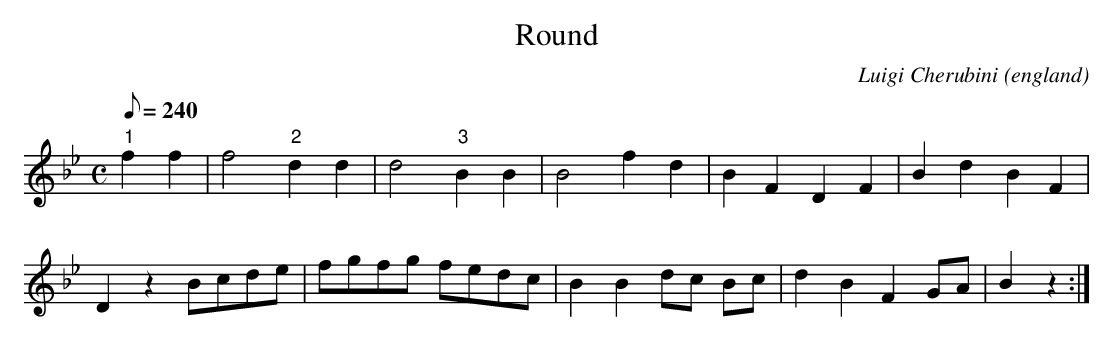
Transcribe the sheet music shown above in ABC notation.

X:1
T:Round
O:england
C:Luigi Cherubini
M:C
L:1/8
Q:240
K:Bb
"1"f2f2|f4"2"d2d2|d4"3"B2B2|B4f2d2|B2F2D2F2|B2d2B2F2|
D2 z2 Bcde|fgfg fedc|B2B2 dc Bc|d2B2F2GA|B2 z2:|]
